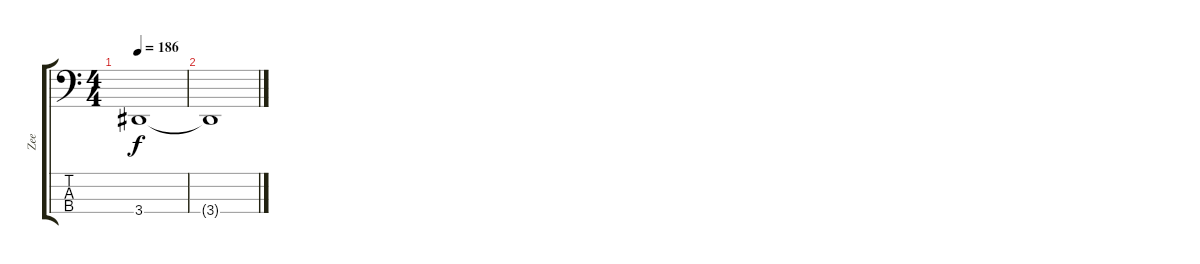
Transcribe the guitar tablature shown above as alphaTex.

\track ("Zee" "Zee") {instrument electricbassfinger}
\staff {score tabs}
\tuning (F2 C2 G1 C1) {hide}
\ts (4 4)
\tempo 186
\clef f4
\ks c
3.4.1{dy f} |
3.4{t}.1
